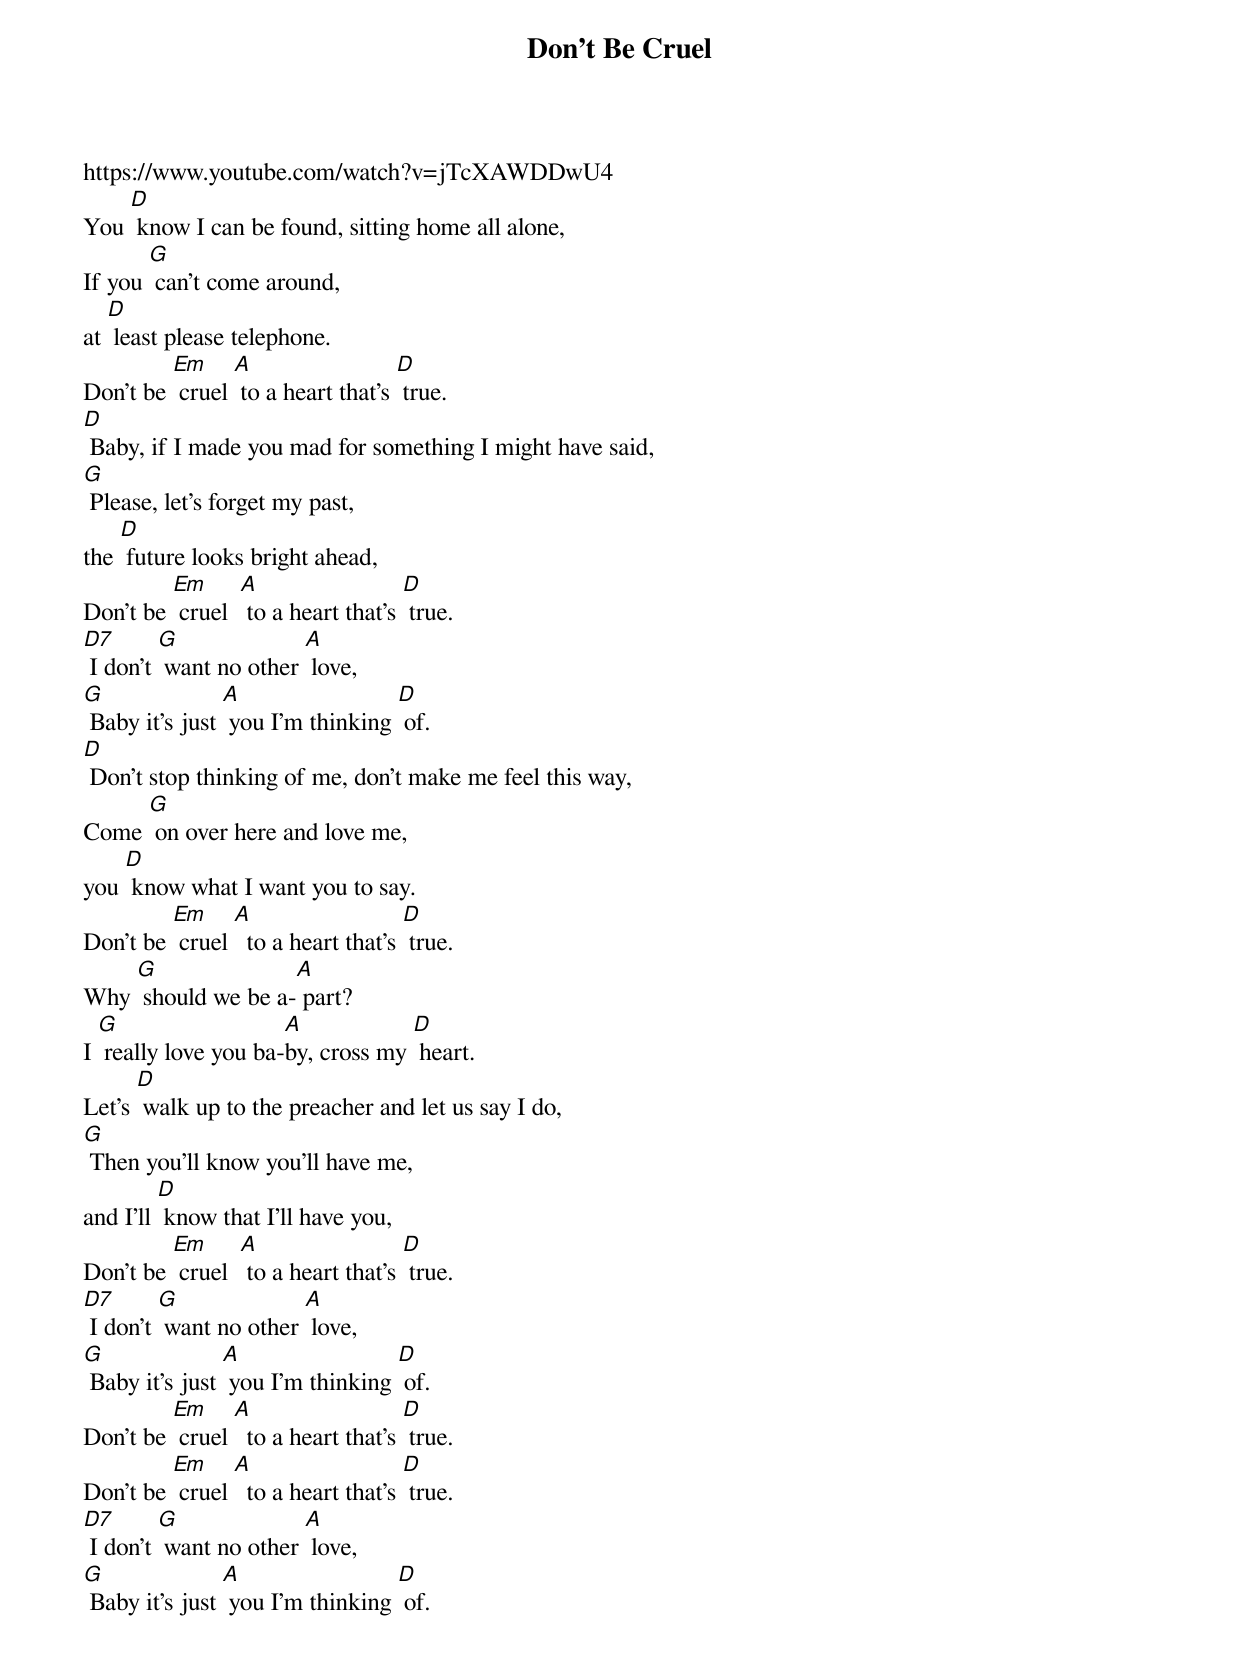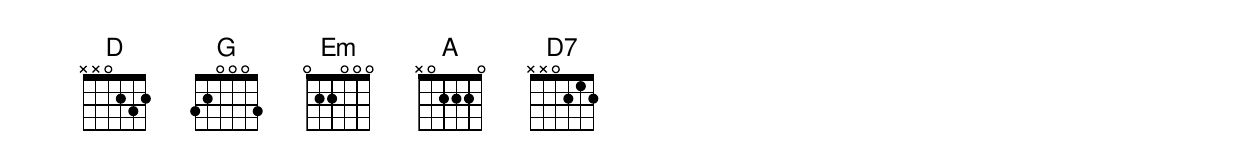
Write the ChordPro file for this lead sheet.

{t: Don't Be Cruel}
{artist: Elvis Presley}
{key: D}
https://www.youtube.com/watch?v=jTcXAWDDwU4
{c: }
You [D] know I can be found, sitting home all alone,
If you [G] can't come around,
at [D] least please telephone.
Don't be [Em] cruel [A] to a heart that's [D] true.
{c: }
[D] Baby, if I made you mad for something I might have said,
[G] Please, let's forget my past,
the [D] future looks bright ahead,
Don't be [Em] cruel  [A] to a heart that's [D] true.
{c: }
[D7] I don't [G] want no other [A] love,
[G] Baby it's just [A] you I'm thinking [D] of.
{c: }
[D] Don't stop thinking of me, don't make me feel this way,
Come [G] on over here and love me,
you [D] know what I want you to say.
Don't be [Em] cruel [A]  to a heart that's [D] true.
{c: }
Why [G] should we be a-[A] part?
I [G] really love you ba-[A]by, cross my [D] heart.
{c: }
Let's [D] walk up to the preacher and let us say I do,
[G] Then you'll know you'll have me,
and I'll [D] know that I'll have you,
Don't be [Em] cruel  [A] to a heart that's [D] true.
{c: }
[D7] I don't [G] want no other [A] love,
[G] Baby it's just [A] you I'm thinking [D] of.
{c: }
Don't be [Em] cruel [A]  to a heart that's [D] true.
Don't be [Em] cruel [A]  to a heart that's [D] true.
{c: }
[D7] I don't [G] want no other [A] love,
[G] Baby it's just [A] you I'm thinking [D] of.
